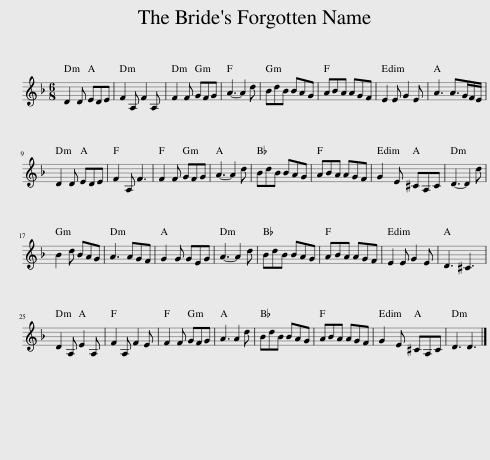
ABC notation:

X:1
L:1/8
M:6/8
I:linebreak $
K:Dmin
V:1 treble
V:1
 D2 D EDE | F2 A, F2 A, | F2 F GFG | A3- A2 d | BdB BAG | %5
 ABA AGF | E2 E G2 E | A3 A>GF/E/ |$ D2 D EDE | F2 A, F3 | %10
 F2 F GFG | A3- A2 d | BdB BAG | ABA AGF | G2 E ^CA,C | %15
 D3- D2 d |$ B2 d BAG | A3 AGF | G2 G GEG | A3- A2 d | %20
 BdB BAG | ABA AGF | E2 E G2 E | D3 ^C3 |$ D2 A, E2 A, | %25
 F2 A, F2 E | F2 F GFG | A3 A2 d | BdB BAG | ABA AGF | %30
 G2 E ^CA,C | D3 D3 |] %32
